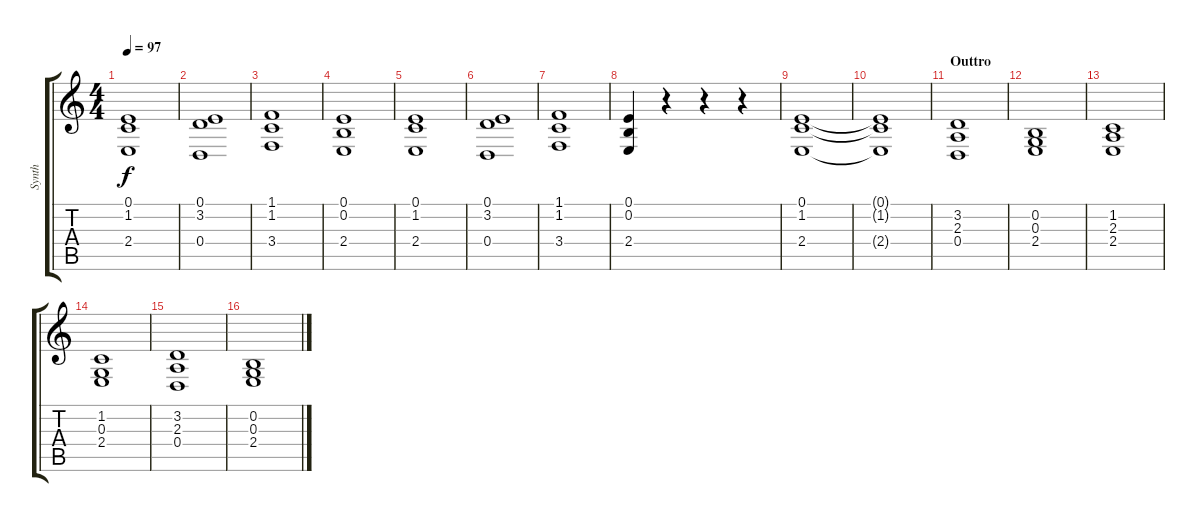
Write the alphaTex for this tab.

\track ("Synth" "Synth") {instrument pad4choir}
\staff {score tabs}
\tuning (E4 B3 G3 D3 A2 E2) {hide}
\ts (4 4)
\tempo 97
\clef g2
\ks c
(0.1 1.2 2.4).1{dy f} |
(0.1 3.2 0.4).1 |
(1.1 1.2 3.4).1 |
(0.1 0.2 2.4).1 |
(0.1 1.2 2.4).1 |
(0.1 3.2 0.4).1 |
(1.1 1.2 3.4).1 |
(0.1 0.2 2.4).4 r.4 r.4 r.4 |
(0.1 1.2 2.4).1 |
(0.1{t} 1.2{t} 2.4{t}).1 |
\section ("" "Outtro")
(3.2 2.3 0.4).1 |
(0.2 0.3 2.4).1 |
(1.2 2.3 2.4).1 |
(1.2 0.3 2.4).1 |
(3.2 2.3 0.4).1 |
(0.2 0.3 2.4).1
